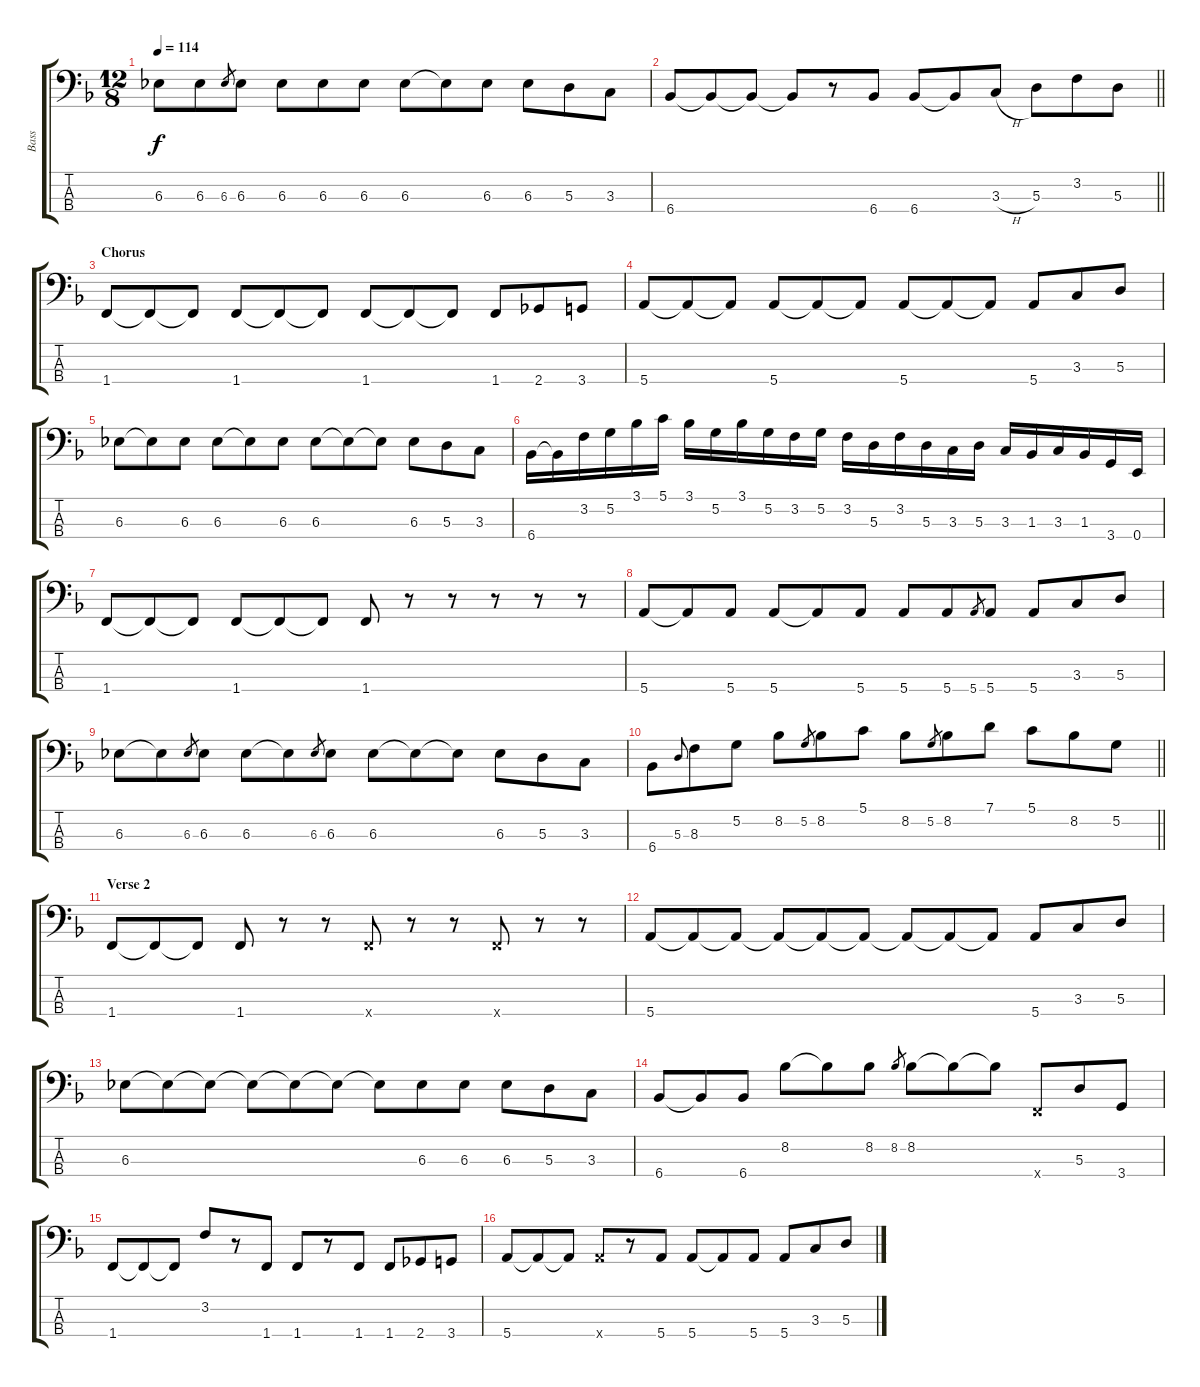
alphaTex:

\track ("Bass" "Bass") {instrument electricbassfinger}
\staff {score tabs}
\tuning (G2 D2 A1 E1) {hide}
\ts (12 8)
\tempo 114
\clef f4
\ks f
6.3.8{dy f} 6.3.8 6.3.8{gr} 6.3.8 6.3.8 6.3.8 6.3.8 6.3.8 6.3{t}.8 6.3.8 6.3.8 5.3.8 3.3.8 |
\barLineRight lightlight
6.4.8 6.4{t}.8 6.4{t}.8 6.4{t}.8 r.8 6.4.8 6.4.8 6.4{t}.8 3.3{h}.8 5.3.8 3.2.8 5.3.8 |
\section ("" "Chorus")
1.4.8 1.4{t}.8 1.4{t}.8 1.4.8 1.4{t}.8 1.4{t}.8 1.4.8 1.4{t}.8 1.4{t}.8 1.4.8 2.4.8 3.4.8 |
5.4.8 5.4{t}.8 5.4{t}.8 5.4.8 5.4{t}.8 5.4{t}.8 5.4.8 5.4{t}.8 5.4{t}.8 5.4.8 3.3.8 5.3.8 |
6.3.8 6.3{t}.8 6.3.8 6.3.8 6.3{t}.8 6.3.8 6.3.8 6.3{t}.8 6.3{t}.8 6.3.8 5.3.8 3.3.8 |
6.4.16 6.4{t}.16 3.2.16 5.2.16 3.1.16 5.1.16 3.1.16 5.2.16 3.1.16 5.2.16 3.2.16 5.2.16 3.2.16 5.3.16 3.2.16 5.3.16 3.3.16 5.3.16 3.3.16 1.3.16 3.3.16 1.3.16 3.4.16 0.4.16 |
1.4.8 1.4{t}.8 1.4{t}.8 1.4.8 1.4{t}.8 1.4{t}.8 1.4.8 r.8 r.8 r.8 r.8 r.8 |
5.4.8 5.4{t}.8 5.4.8 5.4.8 5.4{t}.8 5.4.8 5.4.8 5.4.8 5.4.8{gr} 5.4.8 5.4.8 3.3.8 5.3.8 |
6.3.8 6.3{t}.8 6.3.8{gr} 6.3.8 6.3.8 6.3{t}.8 6.3.8{gr} 6.3.8 6.3.8 6.3{t}.8 6.3{t}.8 6.3.8 5.3.8 3.3.8 |
\barLineRight lightlight
6.4.8 5.3.8{gr onbeat} 8.3.8 5.2.8 8.2.8 5.2.8{gr} 8.2.8 5.1.8 8.2.8 5.2.8{gr} 8.2.8 7.1.8 5.1.8 8.2.8 5.2.8 |
\section ("" "Verse 2")
1.4.8 1.4{t}.8 1.4{t}.8 1.4.8 r.8 r.8 1.4{x}.8 r.8 r.8 1.4{x}.8 r.8 r.8 |
5.4.8 5.4{t}.8 5.4{t}.8 5.4{t}.8 5.4{t}.8 5.4{t}.8 5.4{t}.8 5.4{t}.8 5.4{t}.8 5.4.8 3.3.8 5.3.8 |
6.3.8 6.3{t}.8 6.3{t}.8 6.3{t}.8 6.3{t}.8 6.3{t}.8 6.3{t}.8 6.3.8 6.3.8 6.3.8 5.3.8 3.3.8 |
6.4.8 6.4{t}.8 6.4.8 8.2.8 8.2{t}.8 8.2.8 8.2.8{gr} 8.2.8 8.2{t}.8 8.2{t}.8 1.4{x}.8 5.3.8 3.4.8 |
1.4.8 1.4{t}.8 1.4{t}.8 3.2.8 r.8 1.4.8 1.4.8 r.8 1.4.8 1.4.8 2.4.8 3.4.8 |
5.4.8 5.4{t}.8 5.4{t}.8 5.4{x}.8 r.8 5.4.8 5.4.8 5.4{t}.8 5.4.8 5.4.8 3.3.8 5.3.8
